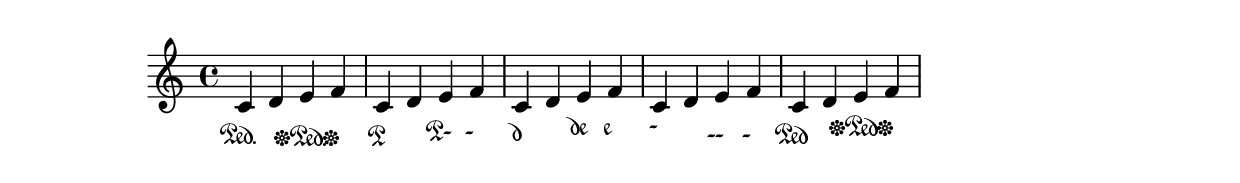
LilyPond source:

%% DO NOT EDIT this file manually; it is automatically
%% generated from LSR http://lsr.dsi.unimi.it
%% Make any changes in LSR itself, or in Documentation/snippets/new/ ,
%% and then run scripts/auxiliar/makelsr.py
%%
%% This file is in the public domain.
\version "2.14.2"

\header {
  lsrtags = "tweaks-and-overrides, keyboards"

%% Translation of GIT committish: b482c3e5b56c3841a88d957e0ca12964bd3e64fa
  texidoces = "
Se puede usar @code{Staff.pedalSustainStrings} para fijar el texto de
las indicaciones de pisar pedal y levantar pedal.  Observe que las
únicas cadenas válidas son las que están en la lista de glifos de
pedal: los valores que aparecen en este fragmento de código son una
relación exhaustiva.

"
  doctitlees = "Modificar el texto de las indicaciones de pedal"



%% Translation of GIT committish: f5cfaf8ef4ac347702f554af0944ef0d8396e73a
  texidocfr = "
@code{Staff.pedalSustainStrings} permet de définir le texte affiché pour
les instructions de pédale.  Les seuls caractères autorisés sont les
glyphes particuliers de pédale, comme vous pouvez le constater ici.

"
  doctitlefr = "Modification du texte des indications de pédale"

  texidoc = "
@code{Staff.pedalSustainStrings} can be used to set the text used for
pedal down and up.  Note that the only valid strings are those found in
the list of pedal glyphs - the values used this snippet constitute an
exhaustive list.

"
  doctitle = "Changing the text for sustain markings"
} % begin verbatim


sustainNotes = { c4\sustainOn d e\sustainOff\sustainOn f\sustainOff }

\relative c' {
  \sustainNotes
  \set Staff.pedalSustainStrings = #'("P" "P-" "-")
  \sustainNotes
  \set Staff.pedalSustainStrings = #'("d" "de" "e")
  \sustainNotes
  \set Staff.pedalSustainStrings = #'("M" "M-" "-")
  \sustainNotes
  \set Staff.pedalSustainStrings = #'("Ped" "*Ped" "*")
  \sustainNotes
}
